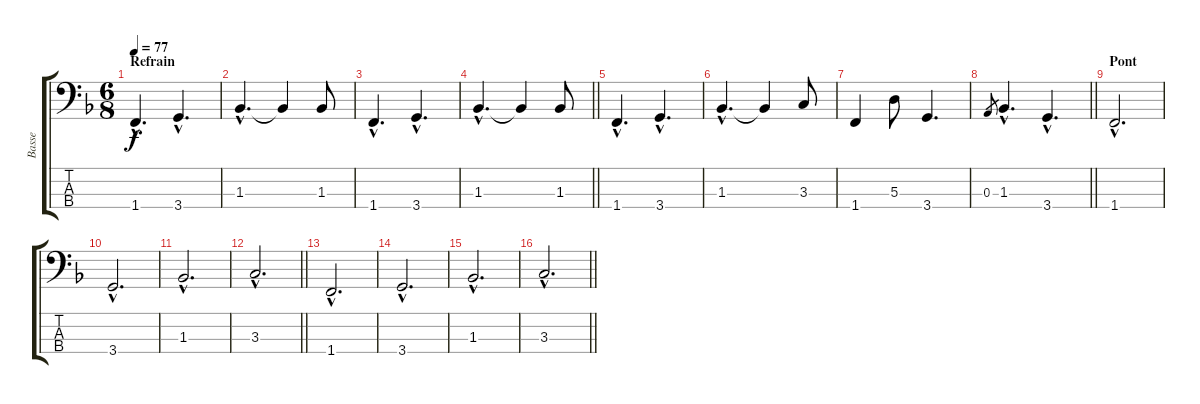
\track ("Basse" "Basse") {instrument electricbassfinger}
\staff {score tabs}
\tuning (G2 D2 A1 E1) {hide}
\ts (6 8)
\section ("" "Refrain")
\tempo 77
\clef f4
\ks f
1.4{hac}.4{d dy f} 3.4{hac}.4{d} |
1.3{hac}.4{d} 1.3{t}.4 1.3.8 |
1.4{hac}.4{d} 3.4{hac}.4{d} |
\barLineRight lightlight
1.3{hac}.4{d} 1.3{t}.4 1.3.8 |
1.4{hac}.4{d} 3.4{hac}.4{d} |
1.3{hac}.4{d} 1.3{t}.4 3.3.8 |
1.4.4 5.3.8 3.4.4{d} |
\barLineRight lightlight
0.3.8{gr} 1.3{hac}.4{d} 3.4{hac}.4{d} |
\section ("" "Pont")
1.4{hac}.2{d} |
3.4{hac}.2{d} |
1.3{hac}.2{d} |
\barLineRight lightlight
3.3{hac}.2{d} |
1.4{hac}.2{d} |
3.4{hac}.2{d} |
1.3{hac}.2{d} |
\barLineRight lightlight
3.3{hac}.2{d}
